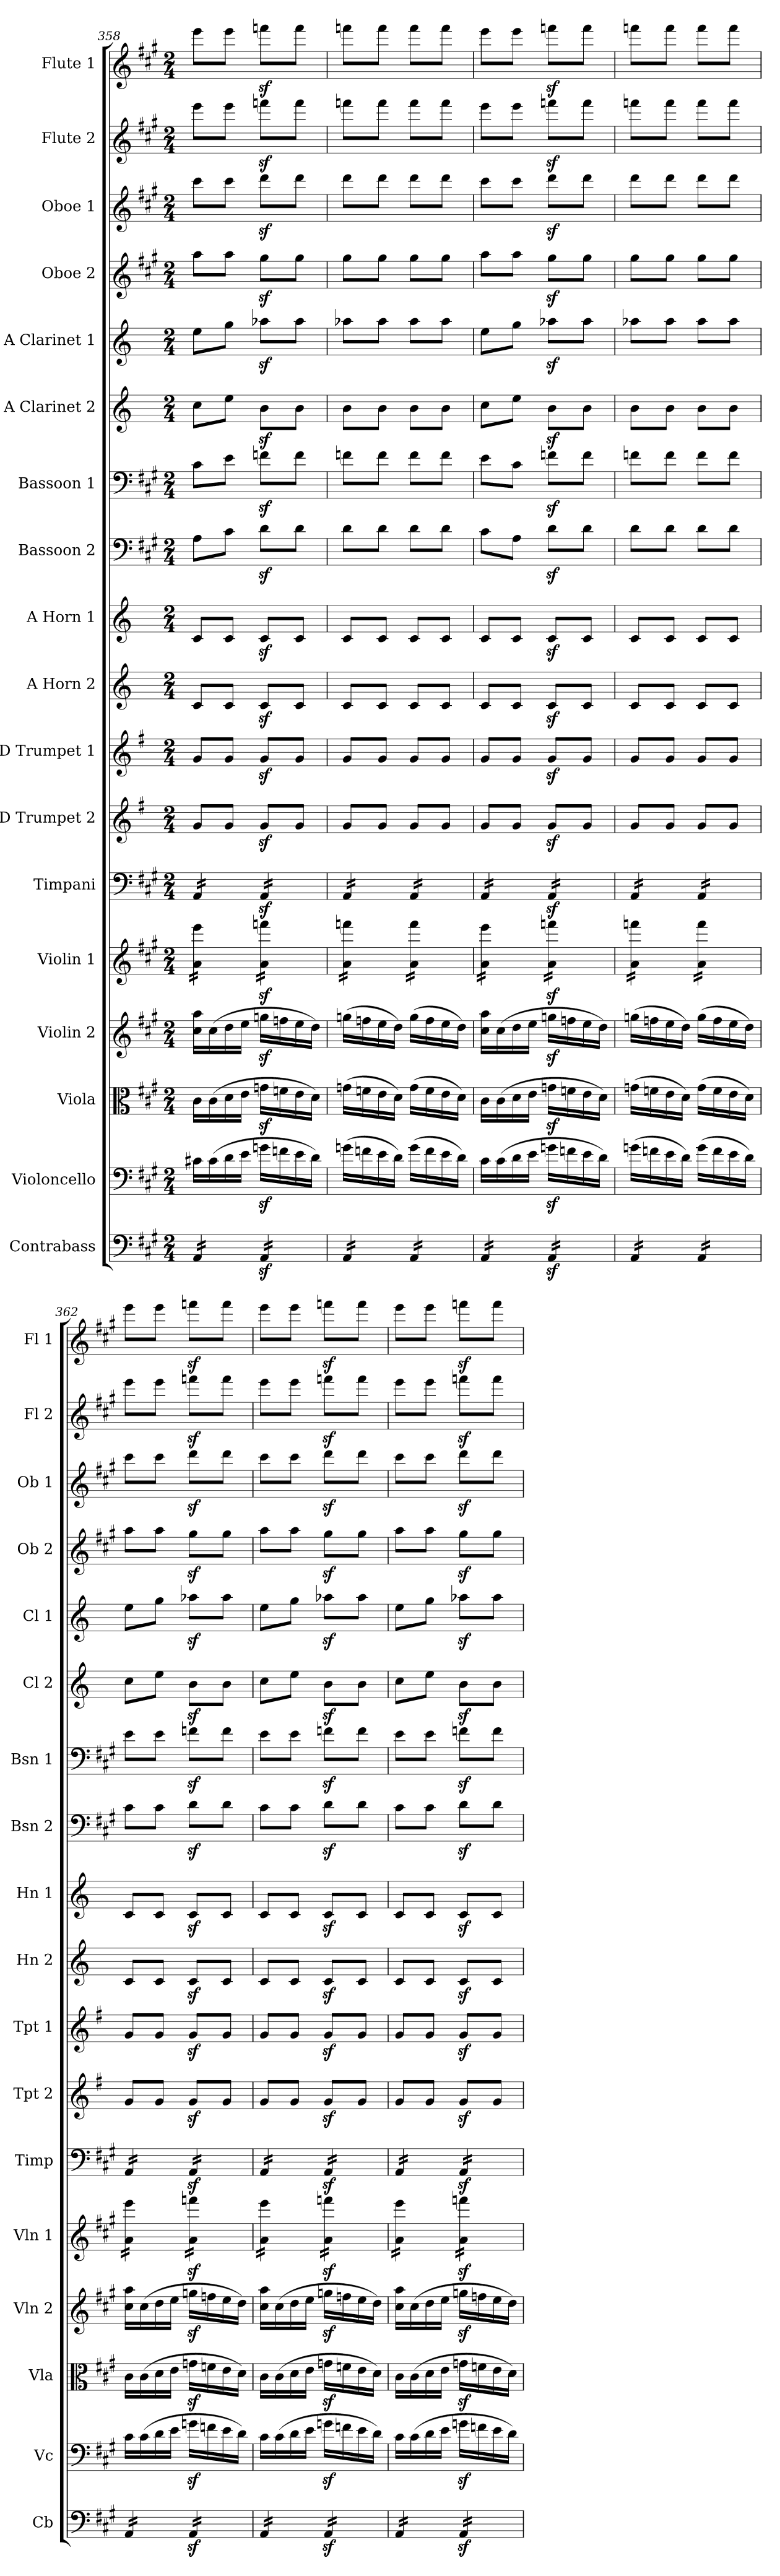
**kern	**kern	**kern	**kern	**kern	**kern	**kern	**kern	**kern	**kern	**kern	**kern	**kern	**kern	**kern	**kern	**kern	**kern
*part18	*part17	*part16	*part15	*part14	*part13	*part12	*part11	*part10	*part9	*part8	*part7	*part6	*part5	*part4	*part3	*part2	*part1
*staff18	*staff17	*staff16	*staff15	*staff14	*staff13	*staff12	*staff11	*staff10	*staff9	*staff8	*staff7	*staff6	*staff5	*staff4	*staff3	*staff2	*staff1
*I"Contrabass	*I"Violoncello	*I"Viola	*I"Violin 2	*I"Violin 1	*I"Timpani	*I"D Trumpet 2	*I"D Trumpet 1	*I"A Horn 2	*I"A Horn 1	*I"Bassoon 2	*I"Bassoon 1	*I"A Clarinet 2	*I"A Clarinet 1	*I"Oboe 2	*I"Oboe 1	*I"Flute 2	*I"Flute 1
*I'Cb	*I'Vc	*I'Vla	*I'Vln 2	*I'Vln 1	*I'Timp	*I'Tpt 2	*I'Tpt 1	*I'Hn 2	*I'Hn 1	*I'Bsn 2	*I'Bsn 1	*I'Cl 2	*I'Cl 1	*I'Ob 2	*I'Ob 1	*I'Fl 2	*I'Fl 1
*clefF4	*clefF4	*clefC3	*clefG2	*clefG2	*clefF4	*clefG2	*clefG2	*clefG2	*clefG2	*clefF4	*clefF4	*clefG2	*clefG2	*clefG2	*clefG2	*clefG2	*clefG2
*ITrd7c12	*	*	*	*	*	*ITrd-1c-2	*ITrd-1c-2	*ITrd2c3	*ITrd2c3	*	*	*ITrd2c3	*ITrd2c3	*	*	*	*
*k[f#c#g#]	*k[f#c#g#]	*k[f#c#g#]	*k[f#c#g#]	*k[f#c#g#]	*k[f#c#g#]	*k[f#c#g#]	*k[f#c#g#]	*k[f#c#g#]	*k[f#c#g#]	*k[f#c#g#]	*k[f#c#g#]	*k[f#c#g#]	*k[f#c#g#]	*k[f#c#g#]	*k[f#c#g#]	*k[f#c#g#]	*k[f#c#g#]
*M2/4	*M2/4	*M2/4	*M2/4	*M2/4	*M2/4	*M2/4	*M2/4	*M2/4	*M2/4	*M2/4	*M2/4	*M2/4	*M2/4	*M2/4	*M2/4	*M2/4	*M2/4
=358	=358	=358	=358	=358	=358	=358	=358	=358	=358	=358	=358	=358	=358	=358	=358	=358	=358
*tremolo	*	*	*	*	*	*	*	*	*	*	*	*	*	*	*	*	*
*	*	*	*	*tremolo	*	*	*	*	*	*	*	*	*	*	*	*	*
*	*	*	*	*	*tremolo	*	*	*	*	*	*	*	*	*	*	*	*
16AAA/LL	16c#X\LL	16c#\LL	16cc#\ 16aa\LL	16a\ 16eee\LL	16AA/LL	8a/L	8a/L	8A/L	8A/L	8A\L	8c#\L	8a\L	8cc#\L	8aa\L	8ccc#\L	8eee\L	8eee\L
16AAA/	(16c#\	(16c#\	(16cc#\	16a\ 16eee\	16AA/	.	.	.	.	.	.	.	.	.	.	.	.
16AAA/	16d\	16d\	16dd\	16a\ 16eee\	16AA/	8a/J	8a/J	8A/J	8A/J	8c#\J	8e\J	8cc#\J	8ee\J	8aa\J	8ccc#\J	8eee\J	8eee\J
16AAA/JJ	16e\JJ	16e\JJ	16ee\JJ	16a\ 16eee\JJ	16AA/JJ	.	.	.	.	.	.	.	.	.	.	.	.
16AAAz</LL	16gnz<\LL	16gnz<\LL	16ggnz<\LL	16a\z< 16fffn\z<LL	16AAz</LL	8az</L	8az</L	8Az</L	8Az</L	8dz<\L	8fnz<\L	8g#z<\L	8ffnz<\L	8gg#z<\L	8dddz<\L	8fffnz<\L	8fffnz<\L
16AAAz</	16fn\	16fn\	16ffn\	16a\z< 16fffn\z<	16AAz</	.	.	.	.	.	.	.	.	.	.	.	.
16AAAz</	16e\	16e\	16ee\	16a\z< 16fffn\z<	16AAz</	8a/J	8a/J	8A/J	8A/J	8d\J	8f\J	8g#\J	8ff\J	8gg#\J	8ddd\J	8fff\J	8fff\J
16AAAz</JJ	16d\JJ)	16d\JJ)	16dd\JJ)	16a\z< 16fffn\z<JJ	16AAz</JJ	.	.	.	.	.	.	.	.	.	.	.	.
=359	=359	=359	=359	=359	=359	=359	=359	=359	=359	=359	=359	=359	=359	=359	=359	=359	=359
16AAA/LL	(16gn\LL	(16gn\LL	(16ggn\LL	16a\ 16fffn\LL	16AA/LL	8a/L	8a/L	8A/L	8A/L	8d\L	8fn\L	8g#\L	8ffn\L	8gg#\L	8ddd\L	8fffn\L	8fffn\L
16AAA/	16fn\	16fn\	16ffn\	16a\ 16fffn\	16AA/	.	.	.	.	.	.	.	.	.	.	.	.
16AAA/	16e\	16e\	16ee\	16a\ 16fffn\	16AA/	8a/J	8a/J	8A/J	8A/J	8d\J	8f\J	8g#\J	8ff\J	8gg#\J	8ddd\J	8fff\J	8fff\J
16AAA/JJ	16d\JJ)	16d\JJ)	16dd\JJ)	16a\ 16fffn\JJ	16AA/JJ	.	.	.	.	.	.	.	.	.	.	.	.
16AAA/LL	(16g\LL	(16g\LL	(16gg\LL	16a\ 16fff\LL	16AA/LL	8a/L	8a/L	8A/L	8A/L	8d\L	8f\L	8g#\L	8ff\L	8gg#\L	8ddd\L	8fff\L	8fff\L
16AAA/	16f\	16f\	16ff\	16a\ 16fff\	16AA/	.	.	.	.	.	.	.	.	.	.	.	.
16AAA/	16e\	16e\	16ee\	16a\ 16fff\	16AA/	8a/J	8a/J	8A/J	8A/J	8d\J	8f\J	8g#\J	8ff\J	8gg#\J	8ddd\J	8fff\J	8fff\J
16AAA/JJ	16d\JJ)	16d\JJ)	16dd\JJ)	16a\ 16fff\JJ	16AA/JJ	.	.	.	.	.	.	.	.	.	.	.	.
=360	=360	=360	=360	=360	=360	=360	=360	=360	=360	=360	=360	=360	=360	=360	=360	=360	=360
16AAA/LL	16c#\LL	16c#\LL	16cc#\ 16aa\LL	16a\ 16eee\LL	16AA/LL	8a/L	8a/L	8A/L	8A/L	8c#\L	8e\L	8a\L	8cc#\L	8aa\L	8ccc#\L	8eee\L	8eee\L
16AAA/	(16c#\	(16c#\	(16cc#\	16a\ 16eee\	16AA/	.	.	.	.	.	.	.	.	.	.	.	.
16AAA/	16d\	16d\	16dd\	16a\ 16eee\	16AA/	8a/J	8a/J	8A/J	8A/J	8A\J	8c#\J	8cc#\J	8ee\J	8aa\J	8ccc#\J	8eee\J	8eee\J
16AAA/JJ	16e\JJ	16e\JJ	16ee\JJ	16a\ 16eee\JJ	16AA/JJ	.	.	.	.	.	.	.	.	.	.	.	.
16AAAz</LL	16gnz<\LL	16gnz<\LL	16ggnz<\LL	16a\z< 16fffn\z<LL	16AAz</LL	8az</L	8az</L	8Az</L	8Az</L	8dz<\L	8fnz<\L	8g#z<\L	8ffnz<\L	8gg#z<\L	8dddz<\L	8fffnz<\L	8fffnz<\L
16AAAz</	16fn\	16fn\	16ffn\	16a\z< 16fffn\z<	16AAz</	.	.	.	.	.	.	.	.	.	.	.	.
16AAAz</	16e\	16e\	16ee\	16a\z< 16fffn\z<	16AAz</	8a/J	8a/J	8A/J	8A/J	8d\J	8f\J	8g#\J	8ff\J	8gg#\J	8ddd\J	8fff\J	8fff\J
16AAAz</JJ	16d\JJ)	16d\JJ)	16dd\JJ)	16a\z< 16fffn\z<JJ	16AAz</JJ	.	.	.	.	.	.	.	.	.	.	.	.
!!LO:PB:g=z
=361	=361	=361	=361	=361	=361	=361	=361	=361	=361	=361	=361	=361	=361	=361	=361	=361	=361
16AAA/LL	(16gn\LL	(16gn\LL	(16ggn\LL	16a\ 16fffn\LL	16AA/LL	8a/L	8a/L	8A/L	8A/L	8d\L	8fn\L	8g#\L	8ffn\L	8gg#\L	8ddd\L	8fffn\L	8fffn\L
16AAA/	16fn\	16fn\	16ffn\	16a\ 16fffn\	16AA/	.	.	.	.	.	.	.	.	.	.	.	.
16AAA/	16e\	16e\	16ee\	16a\ 16fffn\	16AA/	8a/J	8a/J	8A/J	8A/J	8d\J	8f\J	8g#\J	8ff\J	8gg#\J	8ddd\J	8fff\J	8fff\J
16AAA/JJ	16d\JJ)	16d\JJ)	16dd\JJ)	16a\ 16fffn\JJ	16AA/JJ	.	.	.	.	.	.	.	.	.	.	.	.
16AAA/LL	(16g\LL	(16g\LL	(16gg\LL	16a\ 16fff\LL	16AA/LL	8a/L	8a/L	8A/L	8A/L	8d\L	8f\L	8g#\L	8ff\L	8gg#\L	8ddd\L	8fff\L	8fff\L
16AAA/	16f\	16f\	16ff\	16a\ 16fff\	16AA/	.	.	.	.	.	.	.	.	.	.	.	.
16AAA/	16e\	16e\	16ee\	16a\ 16fff\	16AA/	8a/J	8a/J	8A/J	8A/J	8d\J	8f\J	8g#\J	8ff\J	8gg#\J	8ddd\J	8fff\J	8fff\J
16AAA/JJ	16d\JJ)	16d\JJ)	16dd\JJ)	16a\ 16fff\JJ	16AA/JJ	.	.	.	.	.	.	.	.	.	.	.	.
=362	=362	=362	=362	=362	=362	=362	=362	=362	=362	=362	=362	=362	=362	=362	=362	=362	=362
16AAA/LL	16c#\LL	16c#\LL	16cc#\ 16aa\LL	16a\ 16eee\LL	16AA/LL	8a/L	8a/L	8A/L	8A/L	8c#\L	8e\L	8a\L	8cc#\L	8aa\L	8ccc#\L	8eee\L	8eee\L
16AAA/	(16c#\	(16c#\	(16cc#\	16a\ 16eee\	16AA/	.	.	.	.	.	.	.	.	.	.	.	.
16AAA/	16d\	16d\	16dd\	16a\ 16eee\	16AA/	8a/J	8a/J	8A/J	8A/J	8c#\J	8e\J	8cc#\J	8ee\J	8aa\J	8ccc#\J	8eee\J	8eee\J
16AAA/JJ	16e\JJ	16e\JJ	16ee\JJ	16a\ 16eee\JJ	16AA/JJ	.	.	.	.	.	.	.	.	.	.	.	.
16AAAz</LL	16gnz<\LL	16gnz<\LL	16ggnz<\LL	16a\z< 16fffn\z<LL	16AAz</LL	8az</L	8az</L	8Az</L	8Az</L	8dz<\L	8fnz<\L	8g#z<\L	8ffnz<\L	8gg#z<\L	8dddz<\L	8fffnz<\L	8fffnz<\L
16AAAz</	16fn\	16fn\	16ffn\	16a\z< 16fffn\z<	16AAz</	.	.	.	.	.	.	.	.	.	.	.	.
16AAAz</	16e\	16e\	16ee\	16a\z< 16fffn\z<	16AAz</	8a/J	8a/J	8A/J	8A/J	8d\J	8f\J	8g#\J	8ff\J	8gg#\J	8ddd\J	8fff\J	8fff\J
16AAAz</JJ	16d\JJ)	16d\JJ)	16dd\JJ)	16a\z< 16fffn\z<JJ	16AAz</JJ	.	.	.	.	.	.	.	.	.	.	.	.
=363	=363	=363	=363	=363	=363	=363	=363	=363	=363	=363	=363	=363	=363	=363	=363	=363	=363
16AAA/LL	16c#\LL	16c#\LL	16cc#\ 16aa\LL	16a\ 16eee\LL	16AA/LL	8a/L	8a/L	8A/L	8A/L	8c#\L	8e\L	8a\L	8cc#\L	8aa\L	8ccc#\L	8eee\L	8eee\L
16AAA/	(16c#\	(16c#\	(16cc#\	16a\ 16eee\	16AA/	.	.	.	.	.	.	.	.	.	.	.	.
16AAA/	16d\	16d\	16dd\	16a\ 16eee\	16AA/	8a/J	8a/J	8A/J	8A/J	8c#\J	8e\J	8cc#\J	8ee\J	8aa\J	8ccc#\J	8eee\J	8eee\J
16AAA/JJ	16e\JJ	16e\JJ	16ee\JJ	16a\ 16eee\JJ	16AA/JJ	.	.	.	.	.	.	.	.	.	.	.	.
16AAAz</LL	16gnz<\LL	16gnz<\LL	16ggnz<\LL	16a\z< 16fffn\z<LL	16AAz</LL	8az</L	8az</L	8Az</L	8Az</L	8dz<\L	8fnz<\L	8g#z<\L	8ffnz<\L	8gg#z<\L	8dddz<\L	8fffnz<\L	8fffnz<\L
16AAAz</	16fn\	16fn\	16ffn\	16a\z< 16fffn\z<	16AAz</	.	.	.	.	.	.	.	.	.	.	.	.
16AAAz</	16e\	16e\	16ee\	16a\z< 16fffn\z<	16AAz</	8a/J	8a/J	8A/J	8A/J	8d\J	8f\J	8g#\J	8ff\J	8gg#\J	8ddd\J	8fff\J	8fff\J
16AAAz</JJ	16d\JJ)	16d\JJ)	16dd\JJ)	16a\z< 16fffn\z<JJ	16AAz</JJ	.	.	.	.	.	.	.	.	.	.	.	.
=364	=364	=364	=364	=364	=364	=364	=364	=364	=364	=364	=364	=364	=364	=364	=364	=364	=364
16AAA/LL	16c#\LL	16c#\LL	16cc#\ 16aa\LL	16a\ 16eee\LL	16AA/LL	8a/L	8a/L	8A/L	8A/L	8c#\L	8e\L	8a\L	8cc#\L	8aa\L	8ccc#\L	8eee\L	8eee\L
16AAA/	(16c#\	(16c#\	(16cc#\	16a\ 16eee\	16AA/	.	.	.	.	.	.	.	.	.	.	.	.
16AAA/	16d\	16d\	16dd\	16a\ 16eee\	16AA/	8a/J	8a/J	8A/J	8A/J	8c#\J	8e\J	8cc#\J	8ee\J	8aa\J	8ccc#\J	8eee\J	8eee\J
16AAA/JJ	16e\JJ	16e\JJ	16ee\JJ	16a\ 16eee\JJ	16AA/JJ	.	.	.	.	.	.	.	.	.	.	.	.
16AAAz</LL	16gnz<\LL	16gnz<\LL	16ggnz<\LL	16a\z< 16fffn\z<LL	16AAz</LL	8az</L	8az</L	8Az</L	8Az</L	8dz<\L	8fnz<\L	8g#z<\L	8ffnz<\L	8gg#z<\L	8dddz<\L	8fffnz<\L	8fffnz<\L
16AAAz</	16fn\	16fn\	16ffn\	16a\z< 16fffn\z<	16AAz</	.	.	.	.	.	.	.	.	.	.	.	.
16AAAz</	16e\	16e\	16ee\	16a\z< 16fffn\z<	16AAz</	8a/J	8a/J	8A/J	8A/J	8d\J	8f\J	8g#\J	8ff\J	8gg#\J	8ddd\J	8fff\J	8fff\J
16AAAz</JJ	16d\JJ)	16d\JJ)	16dd\JJ)	16a\z< 16fffn\z<JJ	16AAz</JJ	.	.	.	.	.	.	.	.	.	.	.	.
*	*	*	*	*	*Xtremolo	*	*	*	*	*	*	*	*	*	*	*	*
*	*	*	*	*Xtremolo	*	*	*	*	*	*	*	*	*	*	*	*	*
*Xtremolo	*	*	*	*	*	*	*	*	*	*	*	*	*	*	*	*	*
=	=	=	=	=	=	=	=	=	=	=	=	=	=	=	=	=	=
*-	*-	*-	*-	*-	*-	*-	*-	*-	*-	*-	*-	*-	*-	*-	*-	*-	*-
